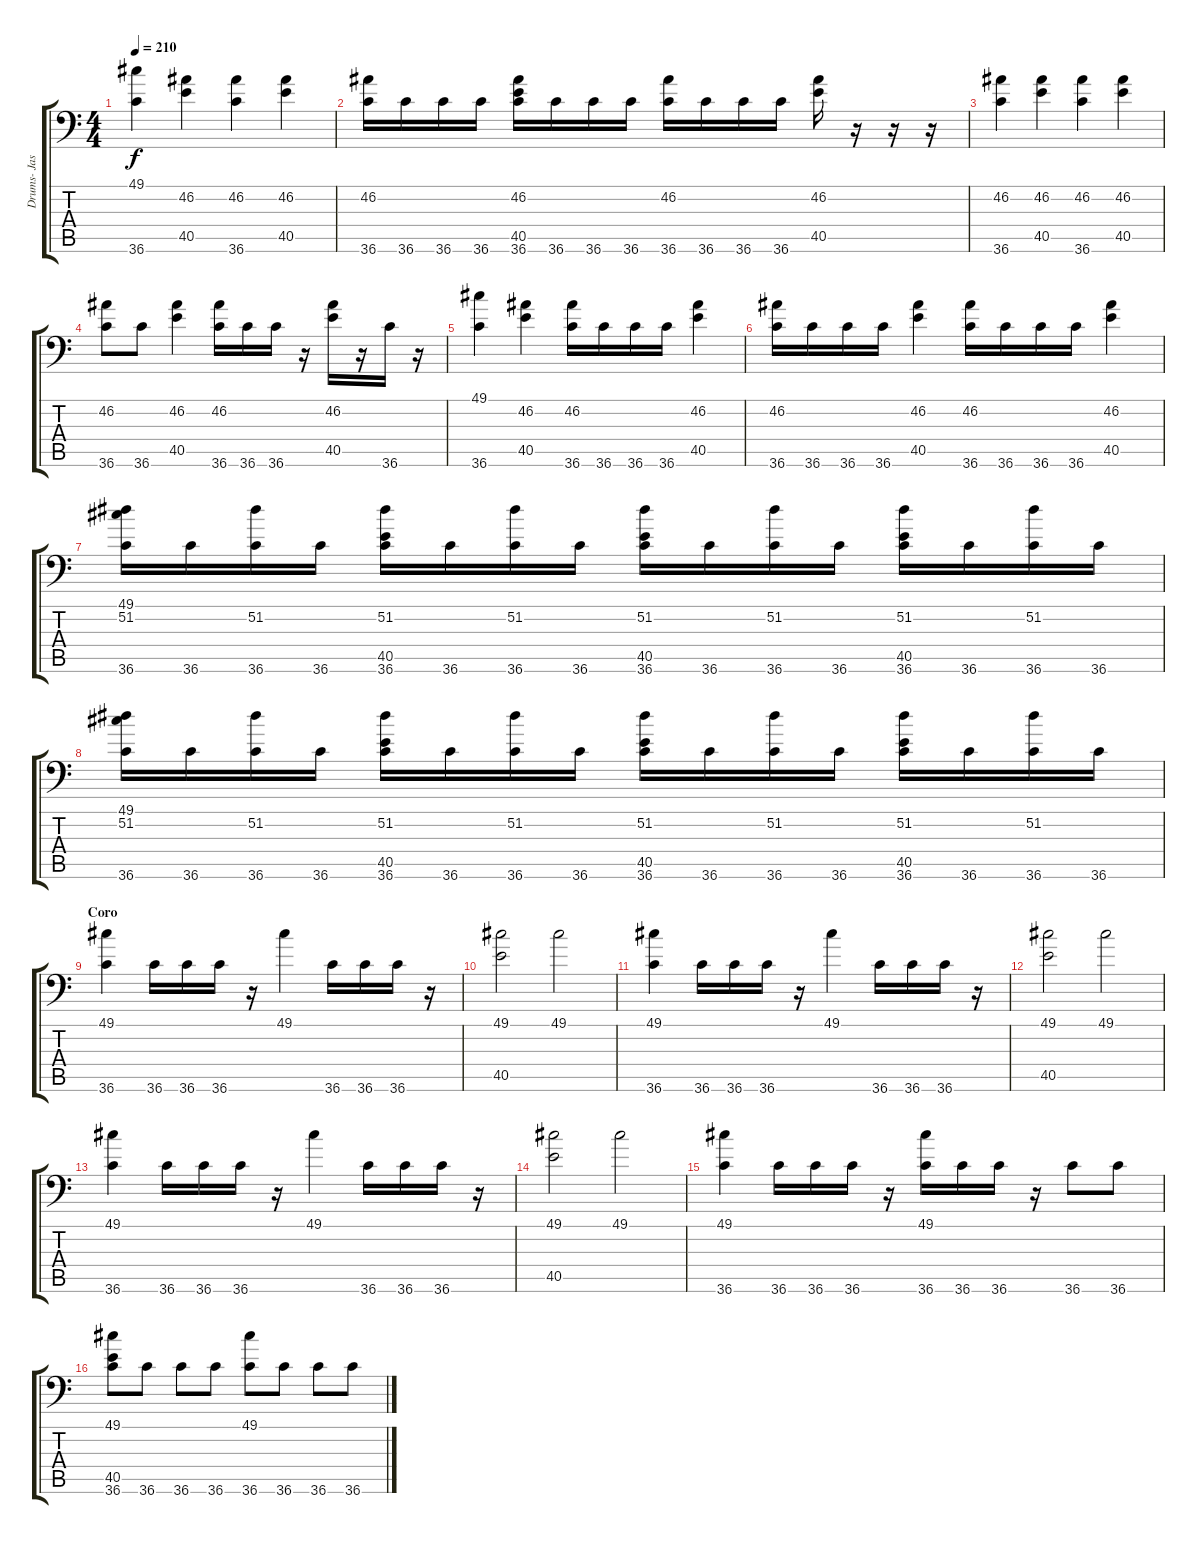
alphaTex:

\track ("Drums- Jason Costa" "Drums- Jas") {instrument acousticgrandpiano}
\staff {score tabs}
\tuning (C-1 C-1 C-1 C-1 C-1 C-1) {hide}
\ts (4 4)
\tempo 210
\clef f4
\ks c
(49.1 36.6).4{dy f} (46.2 40.5).4 (46.2 36.6).4 (46.2 40.5).4 |
(46.2 36.6).16 36.6.16 36.6.16 36.6.16 (46.2 40.5 36.6).16 36.6.16 36.6.16 36.6.16 (46.2 36.6).16 36.6.16 36.6.16 36.6.16 (46.2 40.5).16 r.16 r.16 r.16 |
(46.2 36.6).4 (46.2 40.5).4 (46.2 36.6).4 (46.2 40.5).4 |
(46.2 36.6).8 36.6.8 (46.2 40.5).4 (46.2 36.6).16 36.6.16 36.6.16 r.16 (46.2 40.5).16 r.16 36.6.16 r.16 |
(49.1 36.6).4 (46.2 40.5).4 (46.2 36.6).16 36.6.16 36.6.16 36.6.16 (46.2 40.5).4 |
(46.2 36.6).16 36.6.16 36.6.16 36.6.16 (46.2 40.5).4 (46.2 36.6).16 36.6.16 36.6.16 36.6.16 (46.2 40.5).4 |
(49.1 51.2 36.6).16 36.6.16 (51.2 36.6).16 36.6.16 (51.2 40.5 36.6).16 36.6.16 (51.2 36.6).16 36.6.16 (51.2 40.5 36.6).16 36.6.16 (51.2 36.6).16 36.6.16 (51.2 40.5 36.6).16 36.6.16 (51.2 36.6).16 36.6.16 |
(49.1 51.2 36.6).16 36.6.16 (51.2 36.6).16 36.6.16 (51.2 40.5 36.6).16 36.6.16 (51.2 36.6).16 36.6.16 (51.2 40.5 36.6).16 36.6.16 (51.2 36.6).16 36.6.16 (51.2 40.5 36.6).16 36.6.16 (51.2 36.6).16 36.6.16 |
\section ("" "Coro")
(49.1 36.6).4 36.6.16 36.6.16 36.6.16 r.16 49.1.4 36.6.16 36.6.16 36.6.16 r.16 |
(49.1 40.5).2 49.1.2 |
(49.1 36.6).4 36.6.16 36.6.16 36.6.16 r.16 49.1.4 36.6.16 36.6.16 36.6.16 r.16 |
(49.1 40.5).2 49.1.2 |
(49.1 36.6).4 36.6.16 36.6.16 36.6.16 r.16 49.1.4 36.6.16 36.6.16 36.6.16 r.16 |
(49.1 40.5).2 49.1.2 |
(49.1 36.6).4 36.6.16 36.6.16 36.6.16 r.16 (49.1 36.6).16 36.6.16 36.6.16 r.16 36.6.8 36.6.8 |
(49.1 40.5 36.6).8 36.6.8 36.6.8 36.6.8 (49.1 36.6).8 36.6.8 36.6.8 36.6.8
